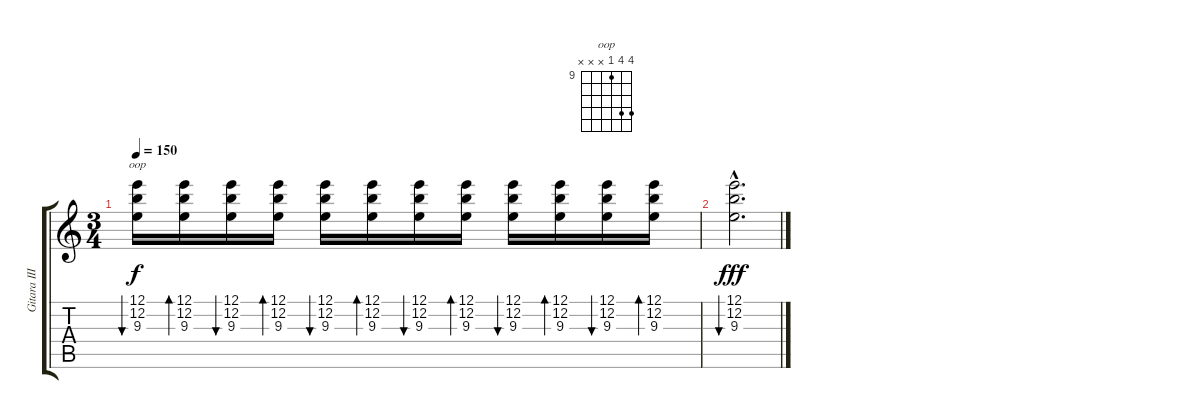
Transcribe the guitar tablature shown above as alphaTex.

\track ("Gitara III" "Gitara III") {instrument acousticguitarnylon}
\staff {score tabs}
\tuning (E4 B3 G3 D3 A2 E2) {hide}
\chord ("oop" 12 12 9 x x x) {firstfret 9}
\ts (3 4)
\tempo 150
\clef g2
\ks c
(12.1 12.2 9.3).16{bu 120 ch "oop" dy f} (12.1 12.2 9.3).16{bd 120} (12.1 12.2 9.3).16{bu 120} (12.1 12.2 9.3).16{bd 120} (12.1 12.2 9.3).16{bu 120} (12.1 12.2 9.3).16{bd 120} (12.1 12.2 9.3).16{bu 120} (12.1 12.2 9.3).16{bd 120} (12.1 12.2 9.3).16{bu 120} (12.1 12.2 9.3).16{bd 120} (12.1 12.2 9.3).16{bu 120} (12.1 12.2 9.3).16{bd 120} |
(12.1{hac} 12.2{hac} 9.3{hac}).2{d bu 120 dy fff}
